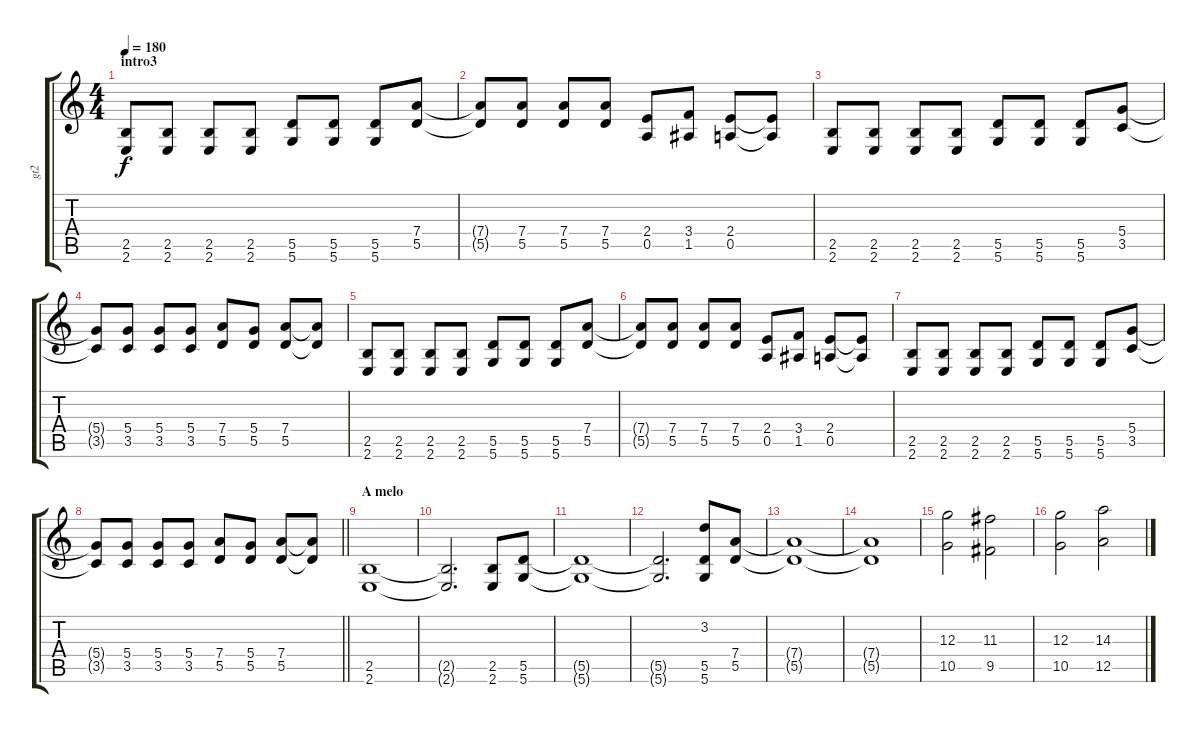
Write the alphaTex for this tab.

\track ("gt2" "gt2") {instrument distortionguitar}
\staff {score tabs}
\tuning (E4 B3 G3 D3 A2 D2) {hide}
\ts (4 4)
\section ("" "intro3")
\tempo 180
\clef g2
\ks c
(2.5 2.6).8{dy f} (2.5 2.6).8 (2.5 2.6).8 (2.5 2.6).8 (5.5 5.6).8 (5.5 5.6).8 (5.5 5.6).8 (7.4 5.5).8 |
(7.4{t} 5.5{t}).8 (7.4 5.5).8 (7.4 5.5).8 (7.4 5.5).8 (2.4 0.5).8 (3.4 1.5).8 (2.4 0.5).8 (2.4{t} 0.5{t}).8 |
(2.5 2.6).8 (2.5 2.6).8 (2.5 2.6).8 (2.5 2.6).8 (5.5 5.6).8 (5.5 5.6).8 (5.5 5.6).8 (5.4 3.5).8 |
(5.4{t} 3.5{t}).8 (5.4 3.5).8 (5.4 3.5).8 (5.4 3.5).8 (7.4 5.5).8 (5.4 5.5).8 (7.4 5.5).8 (7.4{t} 5.5{t}).8 |
(2.5 2.6).8 (2.5 2.6).8 (2.5 2.6).8 (2.5 2.6).8 (5.5 5.6).8 (5.5 5.6).8 (5.5 5.6).8 (7.4 5.5).8 |
(7.4{t} 5.5{t}).8 (7.4 5.5).8 (7.4 5.5).8 (7.4 5.5).8 (2.4 0.5).8 (3.4 1.5).8 (2.4 0.5).8 (2.4{t} 0.5{t}).8 |
(2.5 2.6).8 (2.5 2.6).8 (2.5 2.6).8 (2.5 2.6).8 (5.5 5.6).8 (5.5 5.6).8 (5.5 5.6).8 (5.4 3.5).8 |
\barLineRight lightlight
(5.4{t} 3.5{t}).8 (5.4 3.5).8 (5.4 3.5).8 (5.4 3.5).8 (7.4 5.5).8 (5.4 5.5).8 (7.4 5.5).8 (7.4{t} 5.5{t}).8 |
\section ("" "A melo")
(2.5 2.6).1 |
(2.5{t} 2.6{t}).2{d} (2.5 2.6).8 (5.5 5.6).8 |
(5.5{t} 5.6{t}).1 |
(5.5{t} 5.6{t}).2{d} (3.2 5.5 5.6).8 (7.4 5.5).8 |
(7.4{t} 5.5{t}).1 |
(7.4{t} 5.5{t}).1 |
(12.3 10.5).2 (11.3 9.5).2 |
(12.3 10.5).2 (14.3 12.5).2
